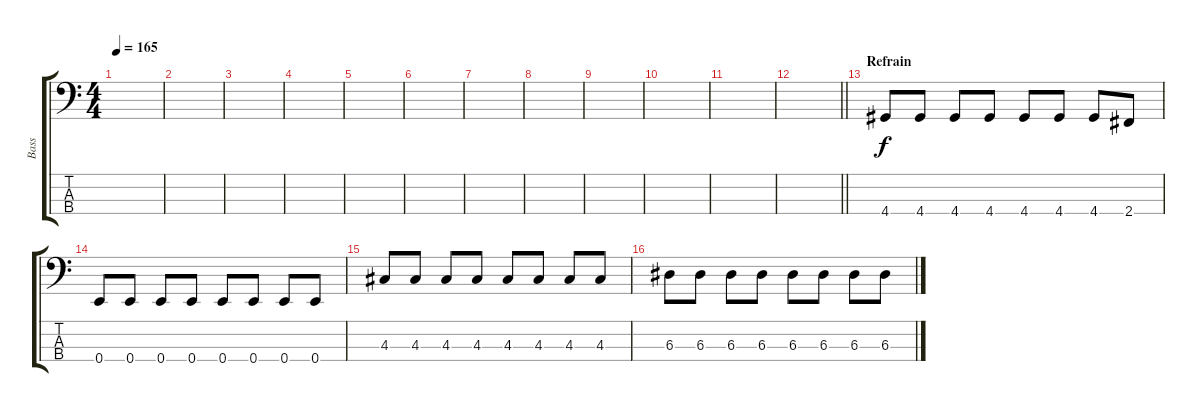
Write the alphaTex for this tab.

\track ("Bass" "Bass") {instrument electricbassfinger}
\staff {score tabs}
\tuning (G2 D2 A1 E1) {hide}
\ts (4 4)
\tempo 165
\clef f4
\ks c
|
|
|
|
|
|
|
|
|
|
|
\barLineRight lightlight
|
\section ("" "Refrain")
4.4.8 4.4.8 4.4.8 4.4.8 4.4.8 4.4.8 4.4.8 2.4.8 |
0.4.8 0.4.8 0.4.8 0.4.8 0.4.8 0.4.8 0.4.8 0.4.8 |
4.3.8 4.3.8 4.3.8 4.3.8 4.3.8 4.3.8 4.3.8 4.3.8 |
6.3.8 6.3.8 6.3.8 6.3.8 6.3.8 6.3.8 6.3.8 6.3.8
